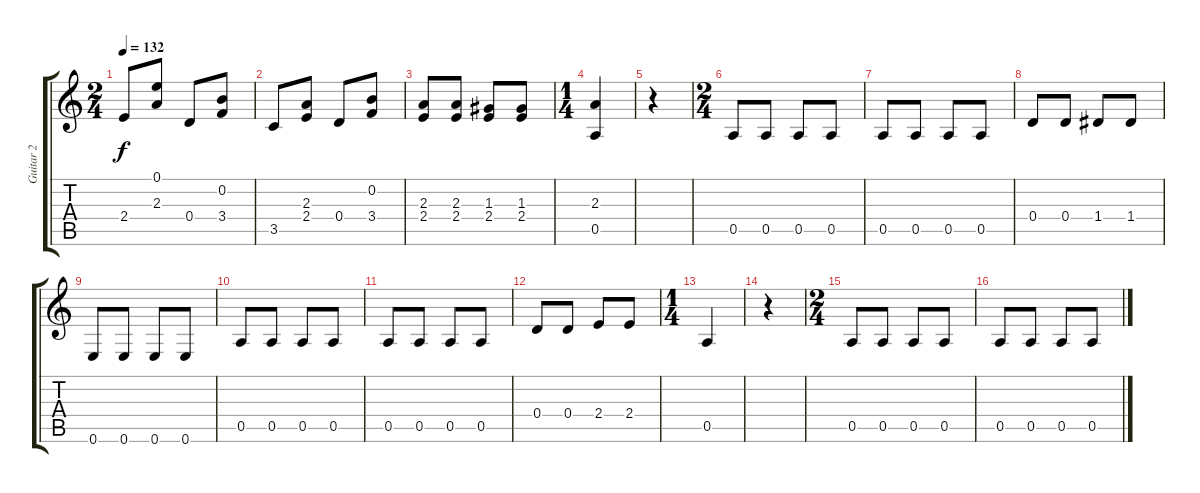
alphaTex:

\track ("Guitar 2" "Guitar 2") {instrument acousticguitarnylon}
\staff {score tabs}
\tuning (E4 B3 G3 D3 A2 E2) {hide}
\ts (2 4)
\tempo 132
\clef g2
\ks c
2.4.8{dy f} (0.1 2.3).8 0.4.8 (0.2 3.4).8 |
3.5.8 (2.3 2.4).8 0.4.8 (0.2 3.4).8 |
(2.3 2.4).8 (2.3 2.4).8 (1.3 2.4).8 (1.3 2.4).8 |
\ts (1 4)
(2.3 0.5).4 |
r.4 |
\ts (2 4)
0.5.8 0.5.8 0.5.8 0.5.8 |
0.5.8 0.5.8 0.5.8 0.5.8 |
0.4.8 0.4.8 1.4.8 1.4.8 |
0.6.8 0.6.8 0.6.8 0.6.8 |
0.5.8 0.5.8 0.5.8 0.5.8 |
0.5.8 0.5.8 0.5.8 0.5.8 |
0.4.8 0.4.8 2.4.8 2.4.8 |
\ts (1 4)
0.5.4 |
r.4 |
\ts (2 4)
0.5.8 0.5.8 0.5.8 0.5.8 |
0.5.8 0.5.8 0.5.8 0.5.8
